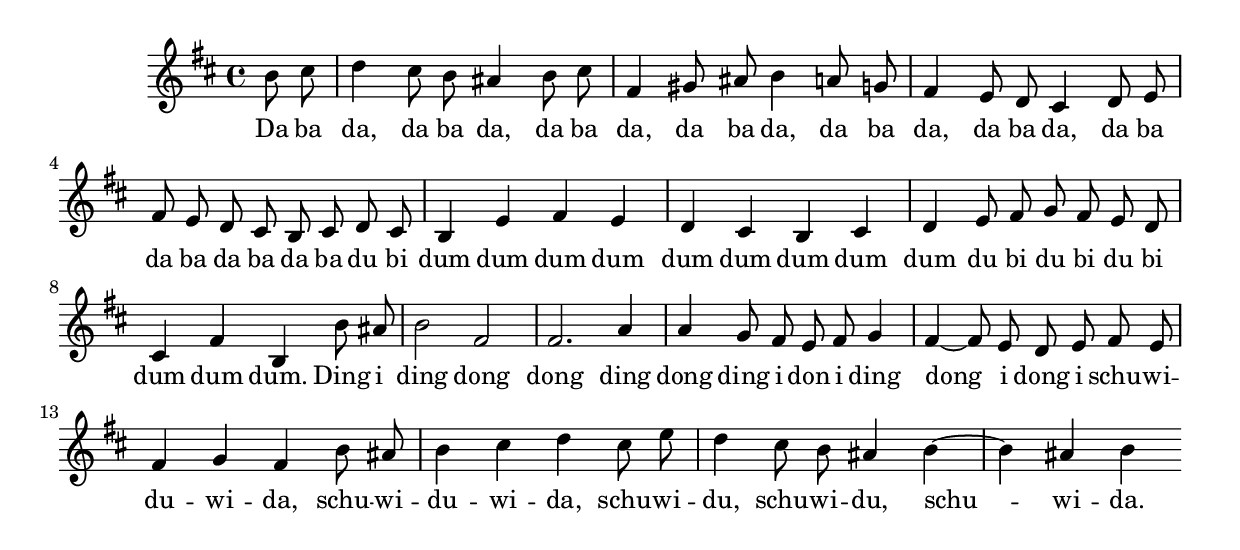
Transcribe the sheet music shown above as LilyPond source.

\include "deutsch.ly"

#(set! paper-alist (cons '("kindle" . (cons (* 210 mm) (* 130 mm))) paper-alist))
#(set-default-paper-size "kindle")

\header {
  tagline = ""
}
\paper {
  top-margin = 5
}

\new Staff {
\relative c'' {
  \key h \minor
  \time 4/4
  \partial 4
  \autoBeamOff
  h8 cis | d4 cis8 h ais4 h8 cis | fis,4 gis8 ais h4 a8 g | fis4 e8 d cis4 d8 e |
  fis e d cis h cis d cis | h4 e fis e d cis h cis d e8 fis g fis e d |
  cis4 fis h, h'8 ais | h2 fis | fis2. a4 |
  a g8 fis e fis g4 | fis4~fis8 e d e fis e | fis4 g fis h8 ais |
  h4 cis d cis8 e | d4 cis8 h ais4 h~| h ais h \bar "|:"
  }
\addlyrics {
  Da ba da, da ba da, da ba da, da ba da, da ba da, da ba da, da ba
  da ba da ba da ba
  du bi dum dum dum dum dum dum dum dum dum du bi du bi du bi
  dum dum dum. Ding i ding dong dong ding dong ding i don i ding dong i dong i schu -- wi -- du -- wi -- da, schu -- wi --
  du -- wi -- da, schu -- wi -- du, schu -- wi -- du, schu -- wi -- da.
  }
}
